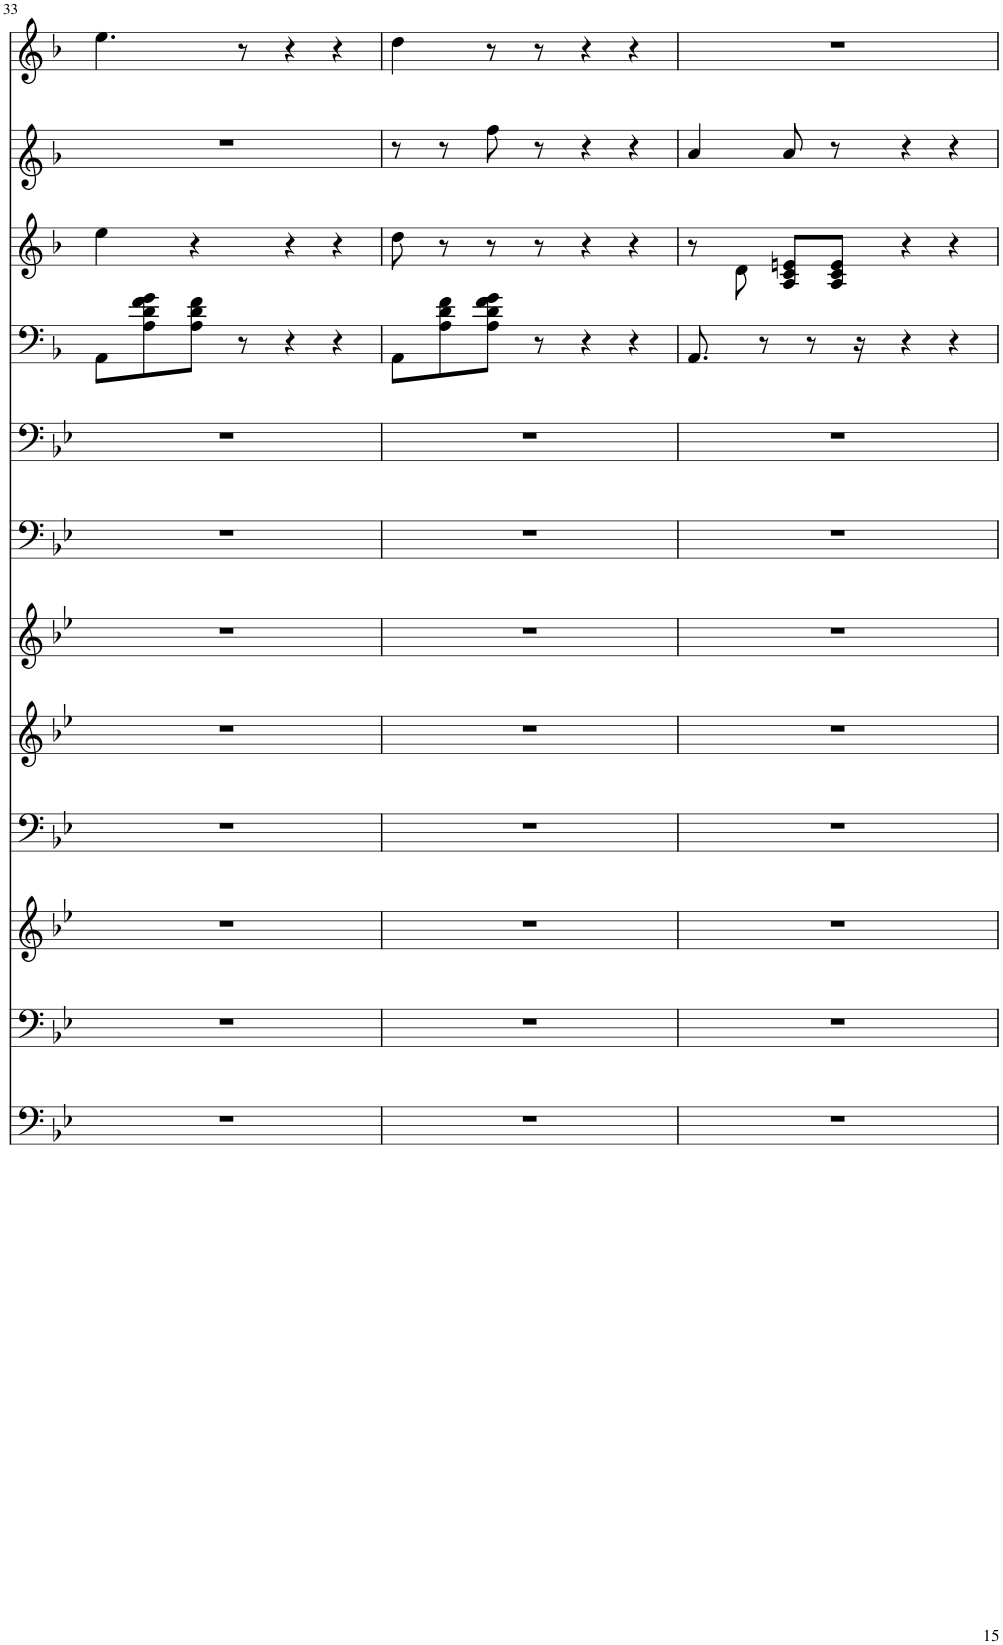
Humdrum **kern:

**kern	**kern	**kern	**kern	**kern	**kern	**kern	**kern	**kern	**kern	**kern	**kern
*part12	*part11	*part10	*part9	*part8	*part7	*part6	*part5	*part4	*part3	*part2	*part1
*staff12	*staff11	*staff10	*staff9	*staff8	*staff7	*staff6	*staff5	*staff4	*staff3	*staff2	*staff1
*I"Piano	*I"Piano	*I"Piano	*I"Piano	*I"Piano	*I"Piano	*I"Piano	*I"Piano	*I"Piano	*I"Piano	*I"Piano	*I"Piano
*I'Pno	*I'Pno	*I'Pno	*I'Pno	*I'Pno	*I'Pno	*I'Pno	*I'Pno	*I'Pno	*I'Pno	*I'Pno	*I'Pno
!!LO:PB:g=z
*clefF4	*clefG2	*clefF4	*clefG2	*clefG2	*clefF4	*clefF4	*clefF4	*clefG2	*clefG2	*clefG2	*clefG2
*k[b-e-]	*k[b-e-]	*k[b-e-]	*k[b-e-]	*k[b-e-]	*k[b-e-]	*k[b-e-]	*k[b-e-]	*k[b-]	*k[b-]	*k[b-]	*k[b-]
=33	=33	=33	=33	=33	=33	=33	=33	=33	=33	=33	=33
1r	1r	1r	1r	1r	1r	1r	1r	8AA\L	4ee\	1r	4.ee\
.	.	.	.	.	.	.	.	8A\ 8d\ 8f\ 8g\	.	.	.
.	.	.	.	.	.	.	.	8A\ 8d\ 8f\J	4r	.	.
.	.	.	.	.	.	.	.	8r	.	.	8r
.	.	.	.	.	.	.	.	4r	4r	.	4r
.	.	.	.	.	.	.	.	4r	4r	.	4r
=34	=34	=34	=34	=34	=34	=34	=34	=34	=34	=34	=34
1r	1r	1r	1r	1r	1r	1r	1r	8AA\L	8dd\	8r	4dd\
.	.	.	.	.	.	.	.	8A\ 8d\ 8f\	8r	8r	.
.	.	.	.	.	.	.	.	8A\ 8d\ 8f\ 8g\J	8r	8aa\	8r
.	.	.	.	.	.	.	.	8r	8r	8r	8r
.	.	.	.	.	.	.	.	4r	4r	4r	4r
.	.	.	.	.	.	.	.	4r	4r	4r	4r
=35	=35	=35	=35	=35	=35	=35	=35	=35	=35	=35	=35
1r	1r	1r	1r	1r	1r	1r	1r	8.AA/	8r	4cc/	1r
.	.	.	.	.	.	.	.	.	8d\	.	.
.	.	.	.	.	.	.	.	8r	.	.	.
.	.	.	.	.	.	.	.	.	8A/ 8c/ 8en/L	8cc/	.
.	.	.	.	.	.	.	.	8r	.	.	.
.	.	.	.	.	.	.	.	.	8A/ 8c/ 8e/J	8r	.
.	.	.	.	.	.	.	.	16r	.	.	.
.	.	.	.	.	.	.	.	4r	4r	4r	.
.	.	.	.	.	.	.	.	4r	4r	4r	.
=	=	=	=	=	=	=	=	=	=	=	=
*-	*-	*-	*-	*-	*-	*-	*-	*-	*-	*-	*-
